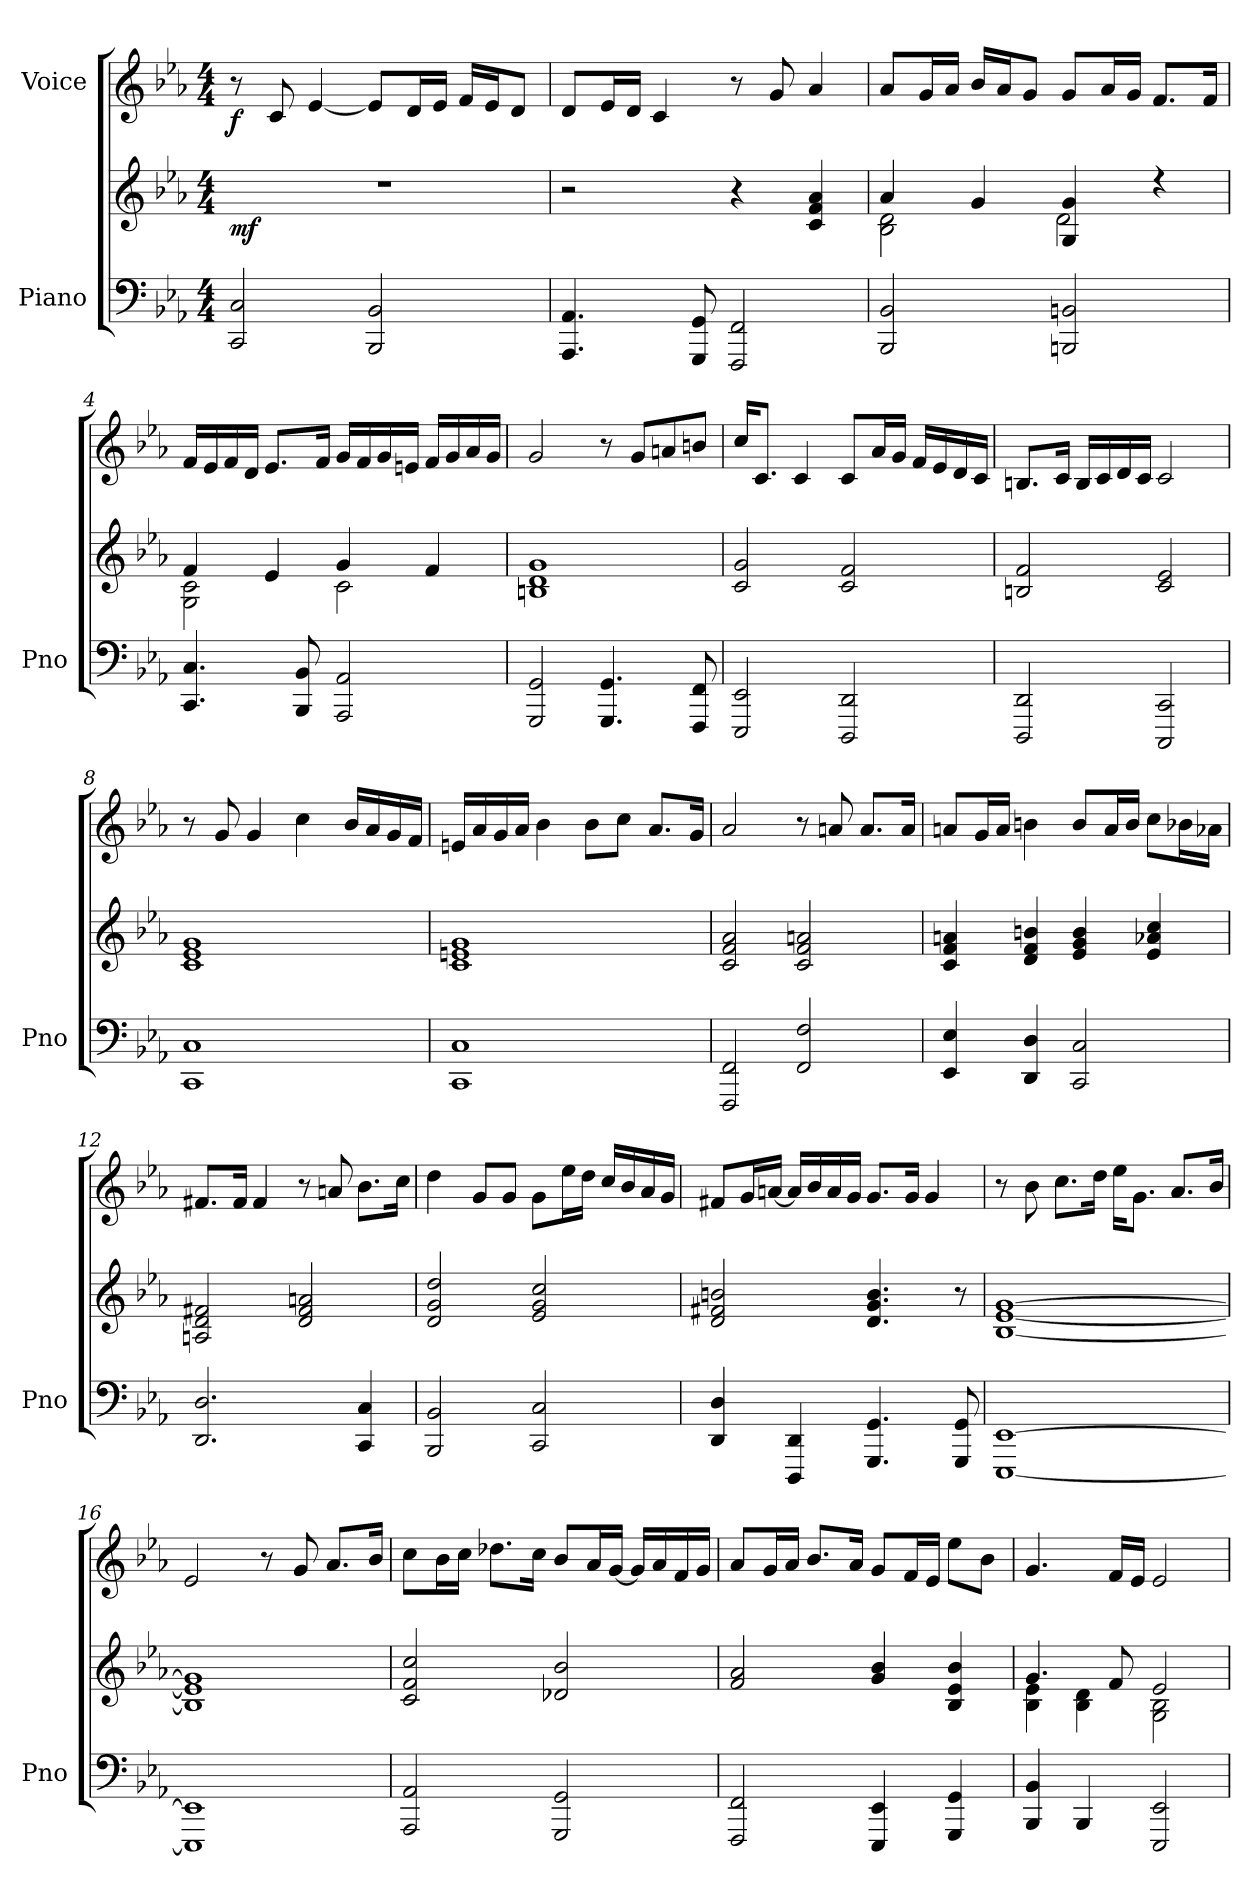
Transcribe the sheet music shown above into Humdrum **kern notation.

**kern	**kern	**dynam	**kern	**dynam
*part2	*part2	*part2	*part1	*part1
*staff3	*staff2	*staff2/3	*staff1	*staff1
*I"Piano	*	*	*I"Voice	*
*I'Pno	*	*	*	*
*clefF4	*clefG2	*	*clefG2	*
*k[b-e-a-]	*k[b-e-a-]	*	*k[b-e-a-]	*
*M4/4	*M4/4	*	*M4/4	*
*MM66	*MM66	*	*MM66	*
=1	=1	=1	=1	=1
!	!	!LO:DY:b	!	!LO:DY:b
2CC/ 2C/	1r	mf	8r	f
.	.	.	8c/	.
.	.	.	[4e-/	.
2BBB-/ 2BB-/	.	.	8e-/L]	.
.	.	.	16d/L	.
.	.	.	16e-/JJ	.
.	.	.	16f/LL	.
.	.	.	16e-/J	.
.	.	.	8d/J	.
=2	=2	=2	=2	=2
4.AAA-/ 4.AA-/	2r	.	8d/L	.
.	.	.	16e-/L	.
.	.	.	16d/JJ	.
.	.	.	4c/	.
8GGG/ 8GG/	.	.	.	.
2FFF/ 2FF/	4r	.	8r	.
.	.	.	8g/	.
.	4c/ 4f/ 4a-/	.	4a-/	.
=3	=3	=3	=3	=3
*	*^	*	*	*
2BBB-/ 2BB-/	4a-/	2B-\ 2d\	.	8a-/L	.
.	.	.	.	16g/L	.
.	.	.	.	16a-/JJ	.
.	4g/	.	.	16b-/LL	.
.	.	.	.	16a-/J	.
.	.	.	.	8g/J	.
2BBBn/ 2BBn/	4G/ 4g/	2d\	.	8g/L	.
.	.	.	.	16a-/L	.
.	.	.	.	16g/JJ	.
.	4r	.	.	8.f/L	.
.	.	.	.	16f/Jk	.
=4	=4	=4	=4	=4	=4
4.CC/ 4.C/	4f/	2G\ 2c\	.	16f/LL	.
.	.	.	.	16e-/	.
.	.	.	.	16f/	.
.	.	.	.	16d/JJ	.
.	4e-/	.	.	8.e-/L	.
8BBB-/ 8BB-/	.	.	.	.	.
.	.	.	.	16f/Jk	.
2AAA-/ 2AA-/	4g/	2c\	.	16g/LL	.
.	.	.	.	16f/	.
.	.	.	.	16g/	.
.	.	.	.	16en/JJ	.
.	4f/	.	.	16f/LL	.
.	.	.	.	16g/	.
.	.	.	.	16a-/	.
.	.	.	.	16g/JJ	.
*	*v	*v	*	*	*
!!LO:LB:g=z
=5	=5	=5	=5	=5
2GGG/ 2GG/	1Bn 1d 1g	.	2g/	.
4.GGG/ 4.GG/	.	.	8r	.
.	.	.	8g/L	.
.	.	.	8an/	.
8FFF/ 8FF/	.	.	8bn/J	.
=6	=6	=6	=6	=6
2EEE-/ 2EE-/	2c/ 2g/	.	16cc/KL	.
.	.	.	8.c/J	.
.	.	.	4c/	.
2DDD/ 2DD/	2c/ 2f/	.	8c/L	.
.	.	.	16a-/L	.
.	.	.	16g/JJ	.
.	.	.	16f/LL	.
.	.	.	16e-/	.
.	.	.	16d/	.
.	.	.	16c/JJ	.
=7	=7	=7	=7	=7
2DDD/ 2DD/	2Bn/ 2f/	.	8.Bn/L	.
.	.	.	16c/Jk	.
.	.	.	16B/LL	.
.	.	.	16c/	.
.	.	.	16d/	.
.	.	.	16c/JJ	.
2CCC/ 2CC/	2c/ 2e-/	.	2c/	.
=8	=8	=8	=8	=8
1CC 1C	1c 1e- 1g	.	8r	.
.	.	.	8g/	.
.	.	.	4g/	.
.	.	.	4cc\	.
.	.	.	16b-/LL	.
.	.	.	16a-/	.
.	.	.	16g/	.
.	.	.	16f/JJ	.
!!LO:LB:g=z
=9	=9	=9	=9	=9
1CC 1C	1c 1en 1g	.	16en/LL	.
.	.	.	16a-/	.
.	.	.	16g/	.
.	.	.	16a-/JJ	.
.	.	.	4b-\	.
.	.	.	8b-\L	.
.	.	.	8cc\J	.
.	.	.	8.a-/L	.
.	.	.	16g/Jk	.
=10	=10	=10	=10	=10
2FFF/ 2FF/	2c/ 2f/ 2a-/	.	2a-/	.
2FF/ 2F/	2c/ 2f/ 2an/	.	8r	.
.	.	.	8an/	.
.	.	.	8.a/L	.
.	.	.	16a/Jk	.
=11	=11	=11	=11	=11
4EE-/ 4E-/	4c/ 4f/ 4an/	.	8an/L	.
.	.	.	16g/L	.
.	.	.	16a/JJ	.
4DD/ 4D/	4d/ 4f/ 4bn/	.	4bn\	.
2CC/ 2C/	4e-/ 4g/ 4b/	.	8b/L	.
.	.	.	16a/L	.
.	.	.	16b/JJ	.
.	4e-/ 4a-X/ 4cc/	.	8cc\L	.
.	.	.	16b-X\L	.
.	.	.	16a-X\JJ	.
=12	=12	=12	=12	=12
2.DD/ 2.D/	2An/ 2d/ 2f#X/	.	8.f#X/L	.
.	.	.	16f#/Jk	.
.	.	.	4f#/	.
.	2d/ 2f#/ 2an/	.	8r	.
.	.	.	8an/	.
4CC/ 4C/	.	.	8.b-\L	.
.	.	.	16cc\Jk	.
!!LO:PB:g=z
=13	=13	=13	=13	=13
2BBB-/ 2BB-/	2d/ 2g/ 2dd/	.	4dd\	.
.	.	.	8g/L	.
.	.	.	8g/J	.
2CC/ 2C/	2e-/ 2g/ 2cc/	.	8g\L	.
.	.	.	16ee-\L	.
.	.	.	16dd\JJ	.
.	.	.	16cc/LL	.
.	.	.	16b-/	.
.	.	.	16a-/	.
.	.	.	16g/JJ	.
=14	=14	=14	=14	=14
4DD/ 4D/	2d/ 2f#X/ 2bn/	.	8f#X/L	.
.	.	.	16g/L	.
.	.	.	[16an/JJ	.
4DDD/ 4DD/	.	.	16a/LL]	.
.	.	.	16b-/	.
.	.	.	16a/	.
.	.	.	16g/JJ	.
4.GGG/ 4.GG/	4.d/ 4.g/ 4.b/	.	8.g/L	.
.	.	.	16g/Jk	.
.	.	.	4g/	.
8GGG/ 8GG/	8r	.	.	.
=15	=15	=15	=15	=15
[1EEE- [1EE-	[1B- [1e- [1g	.	8r	.
.	.	.	8b-\	.
.	.	.	8.cc\L	.
.	.	.	16dd\Jk	.
.	.	.	16ee-\KL	.
.	.	.	8.g\J	.
.	.	.	8.a-/L	.
.	.	.	16b-/Jk	.
=16	=16	=16	=16	=16
1EEE-] 1EE-]	1B-] 1e-] 1g]	.	2e-/	.
.	.	.	8r	.
.	.	.	8g/	.
.	.	.	8.a-/L	.
.	.	.	16b-/Jk	.
!!LO:LB:g=z
=17	=17	=17	=17	=17
2AAA-/ 2AA-/	2c/ 2f/ 2cc/	.	8cc\L	.
.	.	.	16b-\L	.
.	.	.	16cc\JJ	.
.	.	.	8.dd-X\L	.
.	.	.	16cc\Jk	.
2GGG/ 2GG/	2d-X/ 2b-/	.	8b-/L	.
.	.	.	16a-/L	.
.	.	.	[16g/JJ	.
.	.	.	16g/LL]	.
.	.	.	16a-/	.
.	.	.	16f/	.
.	.	.	16g/JJ	.
=18	=18	=18	=18	=18
2FFF/ 2FF/	2f/ 2a-/	.	8a-/L	.
.	.	.	16g/L	.
.	.	.	16a-/JJ	.
.	.	.	8.b-/L	.
.	.	.	16a-/Jk	.
4EEE-/ 4EE-/	4g/ 4b-/	.	8g/L	.
.	.	.	16f/L	.
.	.	.	16e-/JJ	.
4GGG/ 4GG/	4B-/ 4e-/ 4b-/	.	8ee-\L	.
.	.	.	8b-\J	.
=19	=19	=19	=19	=19
*	*^	*	*	*
4BBB-/ 4BB-/	4.g/	4B-\ 4e-\	.	4.g/	.
4BBB-/	.	4B-\ 4d\	.	.	.
.	8f/	.	.	16f/LL	.
.	.	.	.	16e-/JJ	.
2EEE-/ 2EE-/	2e-/	2G\ 2B-\	.	2e-/	.
*	*v	*v	*	*	*
=	=	=	=	=
*-	*-	*-	*-	*-
